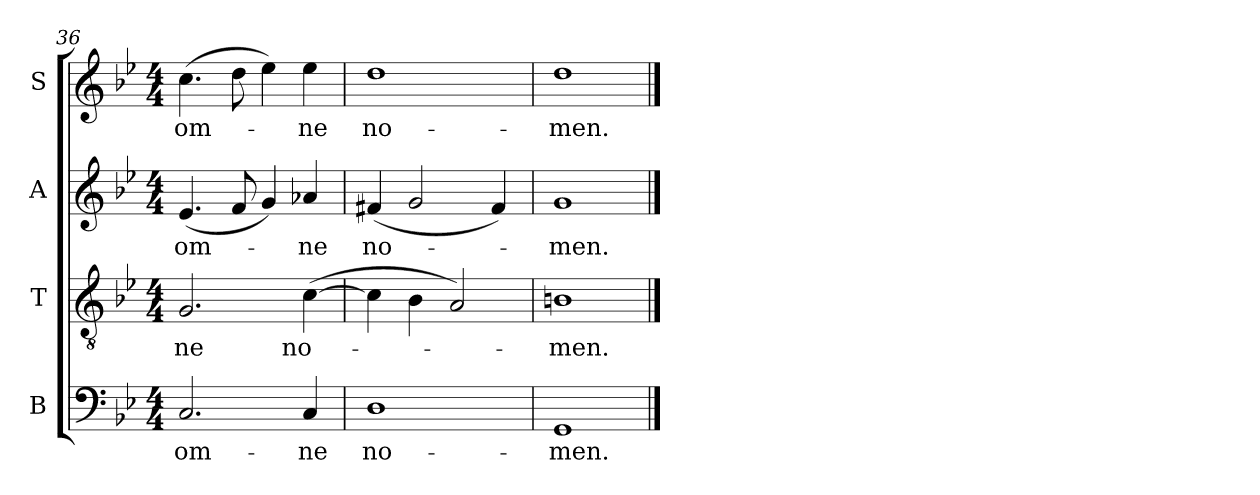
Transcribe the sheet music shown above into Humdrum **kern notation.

**kern	**text	**kern	**text	**kern	**text	**kern	**text
*part4	*part4	*part3	*part3	*part2	*part2	*part1	*part1
*staff4	*staff4	*staff3	*staff3	*staff2	*staff2	*staff1	*staff1
*I"B	*	*I"T	*	*I"A	*	*I"S	*
*I'B.	*	*I'T.	*	*I'A.	*	*I'S.	*
*clefF4	*	*clefGv2	*	*clefG2	*	*clefG2	*
*	*	*ITrd7c12	*	*	*	*	*
*k[b-e-]	*	*k[b-e-]	*	*k[b-e-]	*	*k[b-e-]	*
*B-:	*	*B-:	*	*B-:	*	*B-:	*
*M4/4	*	*M4/4	*	*M4/4	*	*M4/4	*
=36	=36	=36	=36	=36	=36	=36	=36
!	!LO:LY:b:color=#000000	!	!	!	!	!	!
!	!	!	!LO:LY:b:color=#000000	!	!	!	!
!	!	!	!	!	!LO:LY:b:color=#000000	!	!
!	!	!	!	!	!	!	!LO:LY:b:color=#000000
2.Ci/	om-	2.GGi/	-ne	(4.e-i/	om-	(4.cci\	om-
.	.	.	.	8fi/	.	8ddi\	.
.	.	.	.	4gi/)	.	4ee-i\)	.
!	!LO:LY:b:color=#000000	!	!	!	!	!	!
!	!	!	!LO:LY:b:color=#000000	!	!	!	!
!	!	!	!	!	!LO:LY:b:color=#000000	!	!
!	!	!	!	!	!	!	!LO:LY:b:color=#000000
4Ci/	-ne	([4Ci\	no-	4a-Xi/	-ne	4ee-i\	-ne
=37	=37	=37	=37	=37	=37	=37	=37
!	!LO:LY:b:color=#000000	!	!	!	!	!	!
!	!	!	!	!	!LO:LY:b:color=#000000	!	!
!	!	!	!	!	!	!	!LO:LY:b:color=#000000
1Di	no-	4Ci\]	.	(4f#Xi/	no-	1ddi	no-
.	.	4BB-i\	.	2gi/	.	.	.
.	.	2AAi/)	.	.	.	.	.
.	.	.	.	4f#i/)	.	.	.
=38	=38	=38	=38	=38	=38	=38	=38
!	!LO:LY:b:color=#000000	!	!	!	!	!	!
!	!	!	!LO:LY:b:color=#000000	!	!	!	!
!	!	!	!	!	!LO:LY:b:color=#000000	!	!
!	!	!	!	!	!	!	!LO:LY:b:color=#000000
1GGi	-men.	1BBni	-men.	1gi	-men.	1ddi	-men.
==	==	==	==	==	==	==	==
*-	*-	*-	*-	*-	*-	*-	*-
